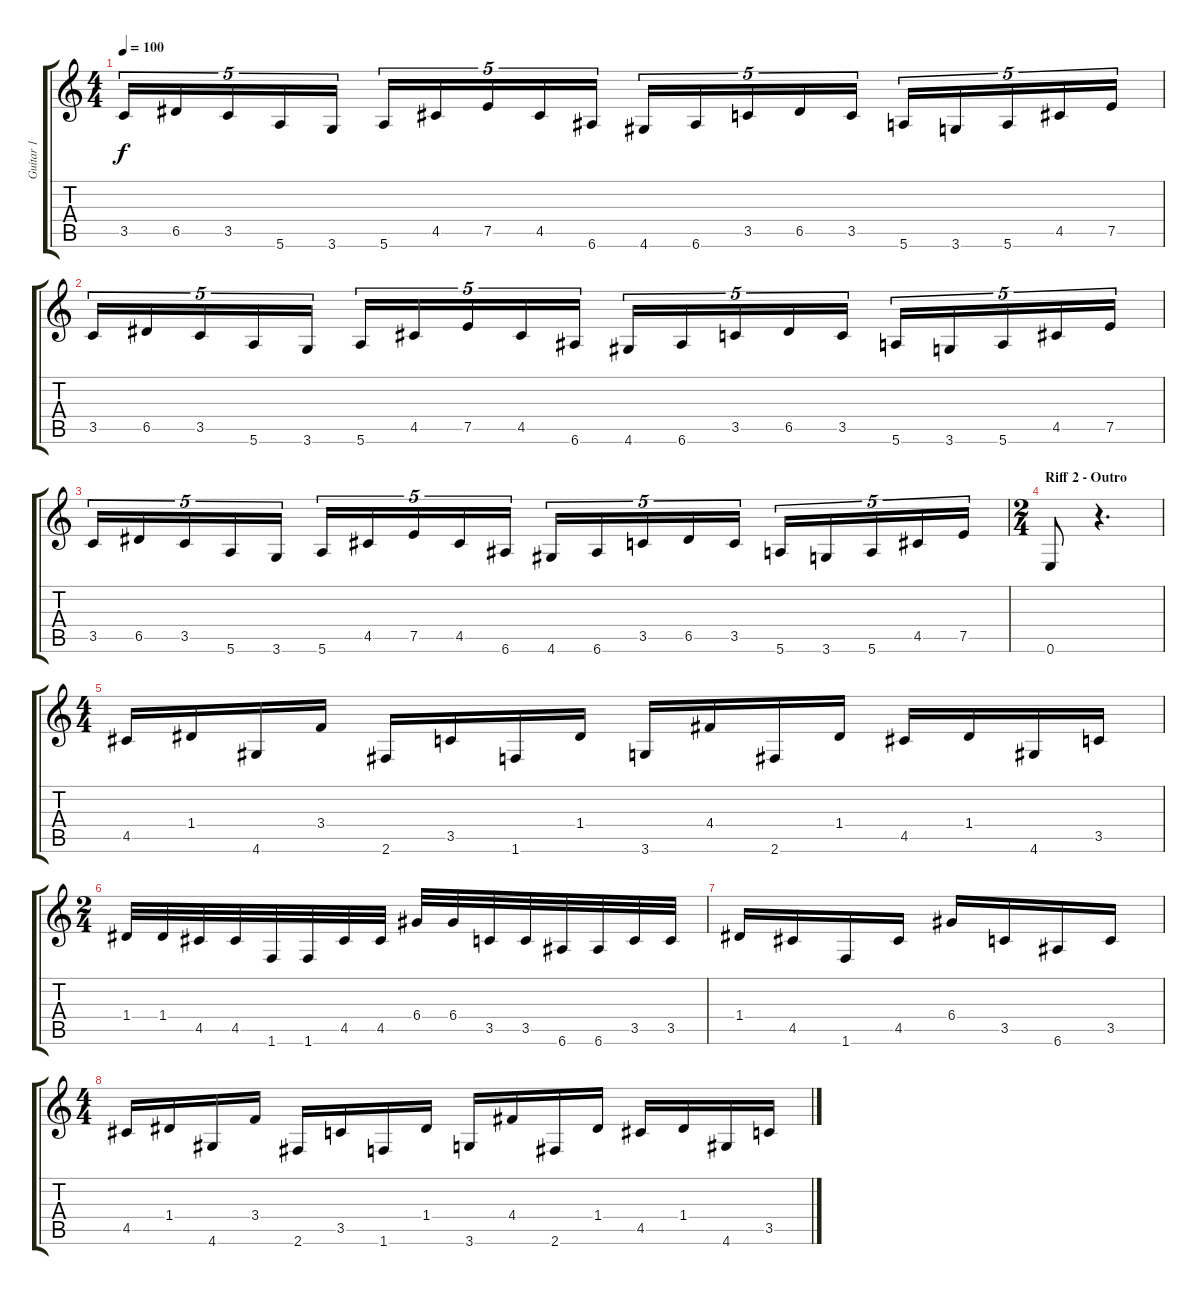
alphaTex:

\track ("Guitar 1" "Guitar 1") {instrument distortionguitar}
\staff {score tabs}
\tuning (E4 B3 G3 D3 A2 E2) {hide}
\ts (4 4)
\tempo 100
\clef g2
\ks c
3.5.16{tu (5 4) dy f} 6.5.16{tu (5 4)} 3.5.16{tu (5 4)} 5.6.16{tu (5 4)} 3.6.16{tu (5 4)} 5.6.16{tu (5 4)} 4.5.16{tu (5 4)} 7.5.16{tu (5 4)} 4.5.16{tu (5 4)} 6.6.16{tu (5 4)} 4.6.16{tu (5 4)} 6.6.16{tu (5 4)} 3.5.16{tu (5 4)} 6.5.16{tu (5 4)} 3.5.16{tu (5 4)} 5.6.16{tu (5 4)} 3.6.16{tu (5 4)} 5.6.16{tu (5 4)} 4.5.16{tu (5 4)} 7.5.16{tu (5 4)} |
3.5.16{tu (5 4)} 6.5.16{tu (5 4)} 3.5.16{tu (5 4)} 5.6.16{tu (5 4)} 3.6.16{tu (5 4)} 5.6.16{tu (5 4)} 4.5.16{tu (5 4)} 7.5.16{tu (5 4)} 4.5.16{tu (5 4)} 6.6.16{tu (5 4)} 4.6.16{tu (5 4)} 6.6.16{tu (5 4)} 3.5.16{tu (5 4)} 6.5.16{tu (5 4)} 3.5.16{tu (5 4)} 5.6.16{tu (5 4)} 3.6.16{tu (5 4)} 5.6.16{tu (5 4)} 4.5.16{tu (5 4)} 7.5.16{tu (5 4)} |
3.5.16{tu (5 4)} 6.5.16{tu (5 4)} 3.5.16{tu (5 4)} 5.6.16{tu (5 4)} 3.6.16{tu (5 4)} 5.6.16{tu (5 4)} 4.5.16{tu (5 4)} 7.5.16{tu (5 4)} 4.5.16{tu (5 4)} 6.6.16{tu (5 4)} 4.6.16{tu (5 4)} 6.6.16{tu (5 4)} 3.5.16{tu (5 4)} 6.5.16{tu (5 4)} 3.5.16{tu (5 4)} 5.6.16{tu (5 4)} 3.6.16{tu (5 4)} 5.6.16{tu (5 4)} 4.5.16{tu (5 4)} 7.5.16{tu (5 4)} |
\ts (2 4)
\section ("" "Riff 2 - Outro")
0.6.8 r.4{d} |
\ts (4 4)
4.5.16 1.4.16 4.6.16 3.4.16 2.6.16 3.5.16 1.6.16 1.4.16 3.6.16 4.4.16 2.6.16 1.4.16 4.5.16 1.4.16 4.6.16 3.5.16 |
\ts (2 4)
1.4.32 1.4.32 4.5.32 4.5.32 1.6.32 1.6.32 4.5.32 4.5.32 6.4.32 6.4.32 3.5.32 3.5.32 6.6.32 6.6.32 3.5.32 3.5.32 |
1.4.16 4.5.16 1.6.16 4.5.16 6.4.16 3.5.16 6.6.16 3.5.16 |
\ts (4 4)
4.5.16 1.4.16 4.6.16 3.4.16 2.6.16 3.5.16 1.6.16 1.4.16 3.6.16 4.4.16 2.6.16 1.4.16 4.5.16 1.4.16 4.6.16 3.5.16
